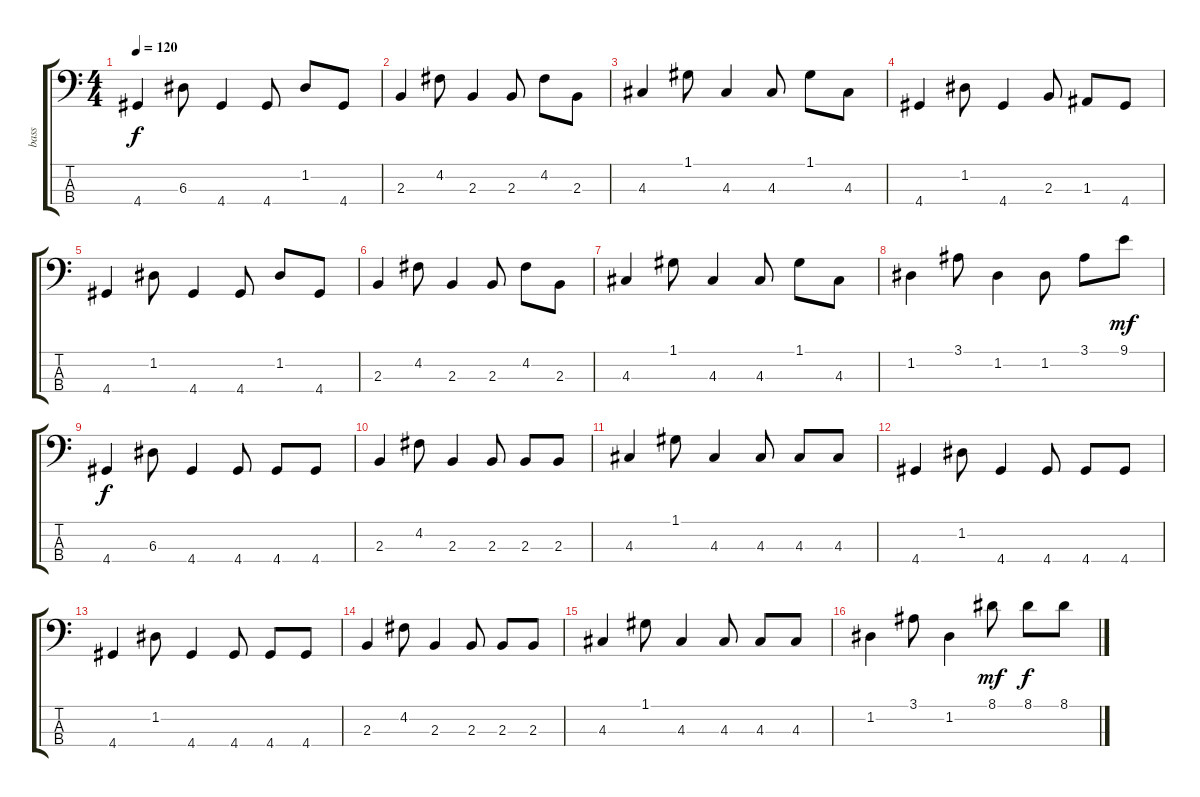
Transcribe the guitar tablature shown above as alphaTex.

\track ("bass" "bass") {instrument electricbassfinger}
\staff {score tabs}
\tuning (G2 D2 A1 E1) {hide}
\ts (4 4)
\tempo 120
\clef f4
\ks c
4.4.4{dy f} 6.3.8 4.4.4 4.4.8 1.2.8 4.4.8 |
2.3.4 4.2.8 2.3.4 2.3.8 4.2.8 2.3.8 |
4.3.4 1.1.8 4.3.4 4.3.8 1.1.8 4.3.8 |
4.4.4 1.2.8 4.4.4 2.3.8 1.3.8 4.4.8 |
4.4.4 1.2.8 4.4.4 4.4.8 1.2.8 4.4.8 |
2.3.4 4.2.8 2.3.4 2.3.8 4.2.8 2.3.8 |
4.3.4 1.1.8 4.3.4 4.3.8 1.1.8 4.3.8 |
1.2.4 3.1.8 1.2.4 1.2.8 3.1.8 9.1.8{dy mf} |
4.4.4{dy f} 6.3.8 4.4.4 4.4.8 4.4.8 4.4.8 |
2.3.4 4.2.8 2.3.4 2.3.8 2.3.8 2.3.8 |
4.3.4 1.1.8 4.3.4 4.3.8 4.3.8 4.3.8 |
4.4.4 1.2.8 4.4.4 4.4.8 4.4.8 4.4.8 |
4.4.4 1.2.8 4.4.4 4.4.8 4.4.8 4.4.8 |
2.3.4 4.2.8 2.3.4 2.3.8 2.3.8 2.3.8 |
4.3.4 1.1.8 4.3.4 4.3.8 4.3.8 4.3.8 |
1.2.4 3.1.8 1.2.4 8.1.8{dy mf} 8.1.8{dy f} 8.1.8
